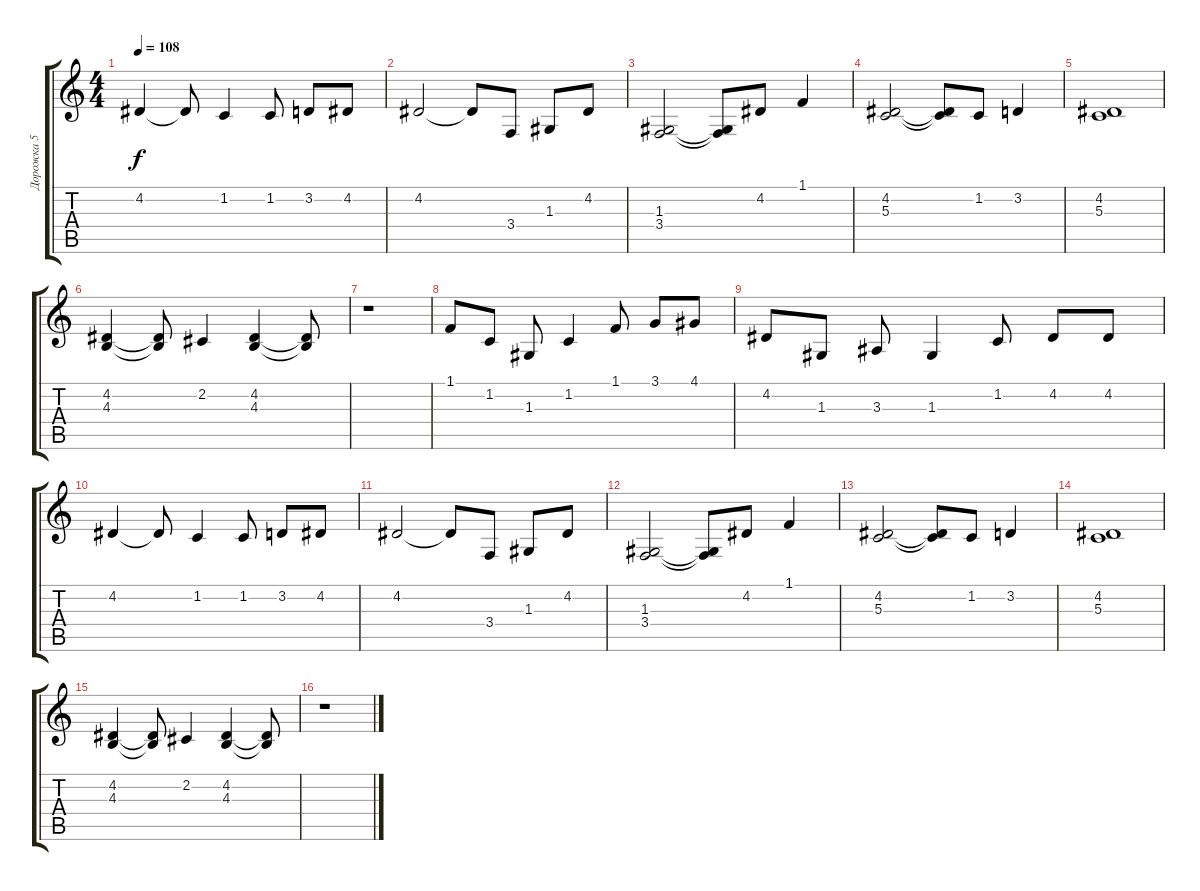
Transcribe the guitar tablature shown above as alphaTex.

\track ("Дорожка 5" "Дорожка 5") {instrument acousticgrandpiano}
\staff {score tabs}
\tuning (E4 B3 G3 D3 A2 E2) {hide}
\ts (4 4)
\tempo 108
\clef g2
\ks c
4.2.4{dy f} 4.2{t}.8 1.2.4 1.2.8 3.2.8 4.2.8 |
4.2.2 4.2{t}.8 3.4.8 1.3.8 4.2.8 |
(1.3 3.4).2 (1.3{t} 3.4{t}).8 4.2.8 1.1.4 |
(4.2 5.3).2 (4.2{t} 5.3{t}).8 1.2.8 3.2.4 |
(4.2 5.3).1 |
(4.2 4.3).4 (4.2{t} 4.3{t}).8 2.2.4 (4.2 4.3).4 (4.2{t} 4.3{t}).8 |
r.1 |
1.1.8 1.2.8 1.3.8 1.2.4 1.1.8 3.1.8 4.1.8 |
4.2.8 1.3.8 3.3.8 1.3.4 1.2.8 4.2.8 4.2.8 |
4.2.4 4.2{t}.8 1.2.4 1.2.8 3.2.8 4.2.8 |
4.2.2 4.2{t}.8 3.4.8 1.3.8 4.2.8 |
(1.3 3.4).2 (1.3{t} 3.4{t}).8 4.2.8 1.1.4 |
(4.2 5.3).2 (4.2{t} 5.3{t}).8 1.2.8 3.2.4 |
(4.2 5.3).1 |
(4.2 4.3).4 (4.2{t} 4.3{t}).8 2.2.4 (4.2 4.3).4 (4.2{t} 4.3{t}).8 |
r.1
